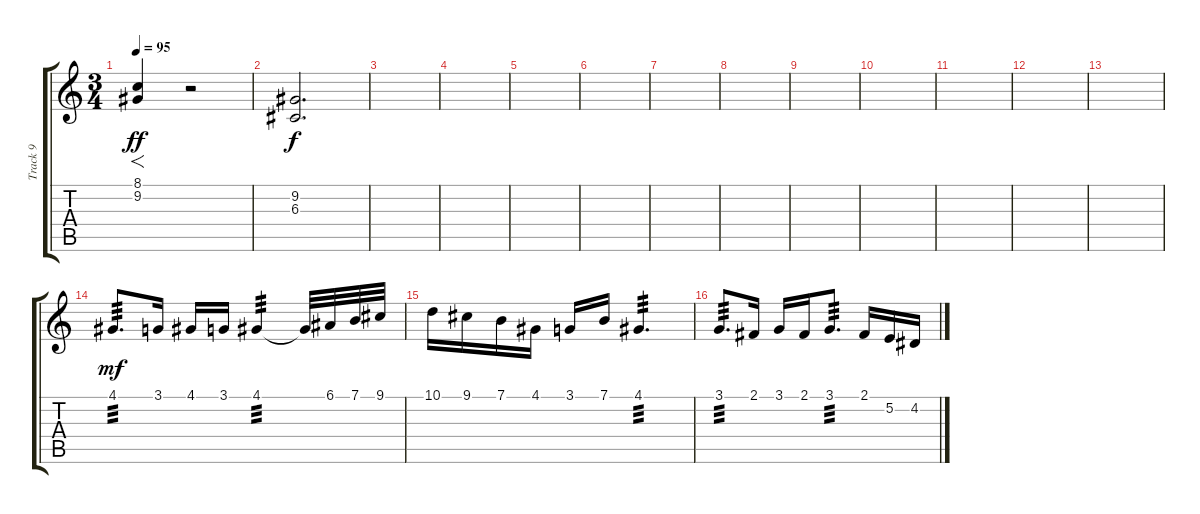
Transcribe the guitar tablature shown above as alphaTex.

\track ("Track 9" "Track 9") {instrument marimba}
\staff {score tabs}
\tuning (E4 B3 G3 D3 A2 E2) {hide}
\ts (3 4)
\tempo 95
\clef g2
\ks c
(8.1 9.2).4{f dy ff instrument tubularbells} r.2 |
(9.2 6.3).2{d dy f} |
|
|
|
|
|
|
|
|
|
|
|
4.1.8{d tp 3 dy mf instrument marimba} 3.1.16 4.1.16 3.1.16 4.1.4{tp 3} 4.1{t}.32 6.1.32 7.1.32 9.1.32 |
10.1.16 9.1.16 7.1.16 4.1.16 3.1.16 7.1.16 4.1.4{d tp 3} |
3.1.8{d tp 3} 2.1.16 3.1.16 2.1.16 3.1.8{d tp 3} 2.1.16 5.2.16 4.2.16
